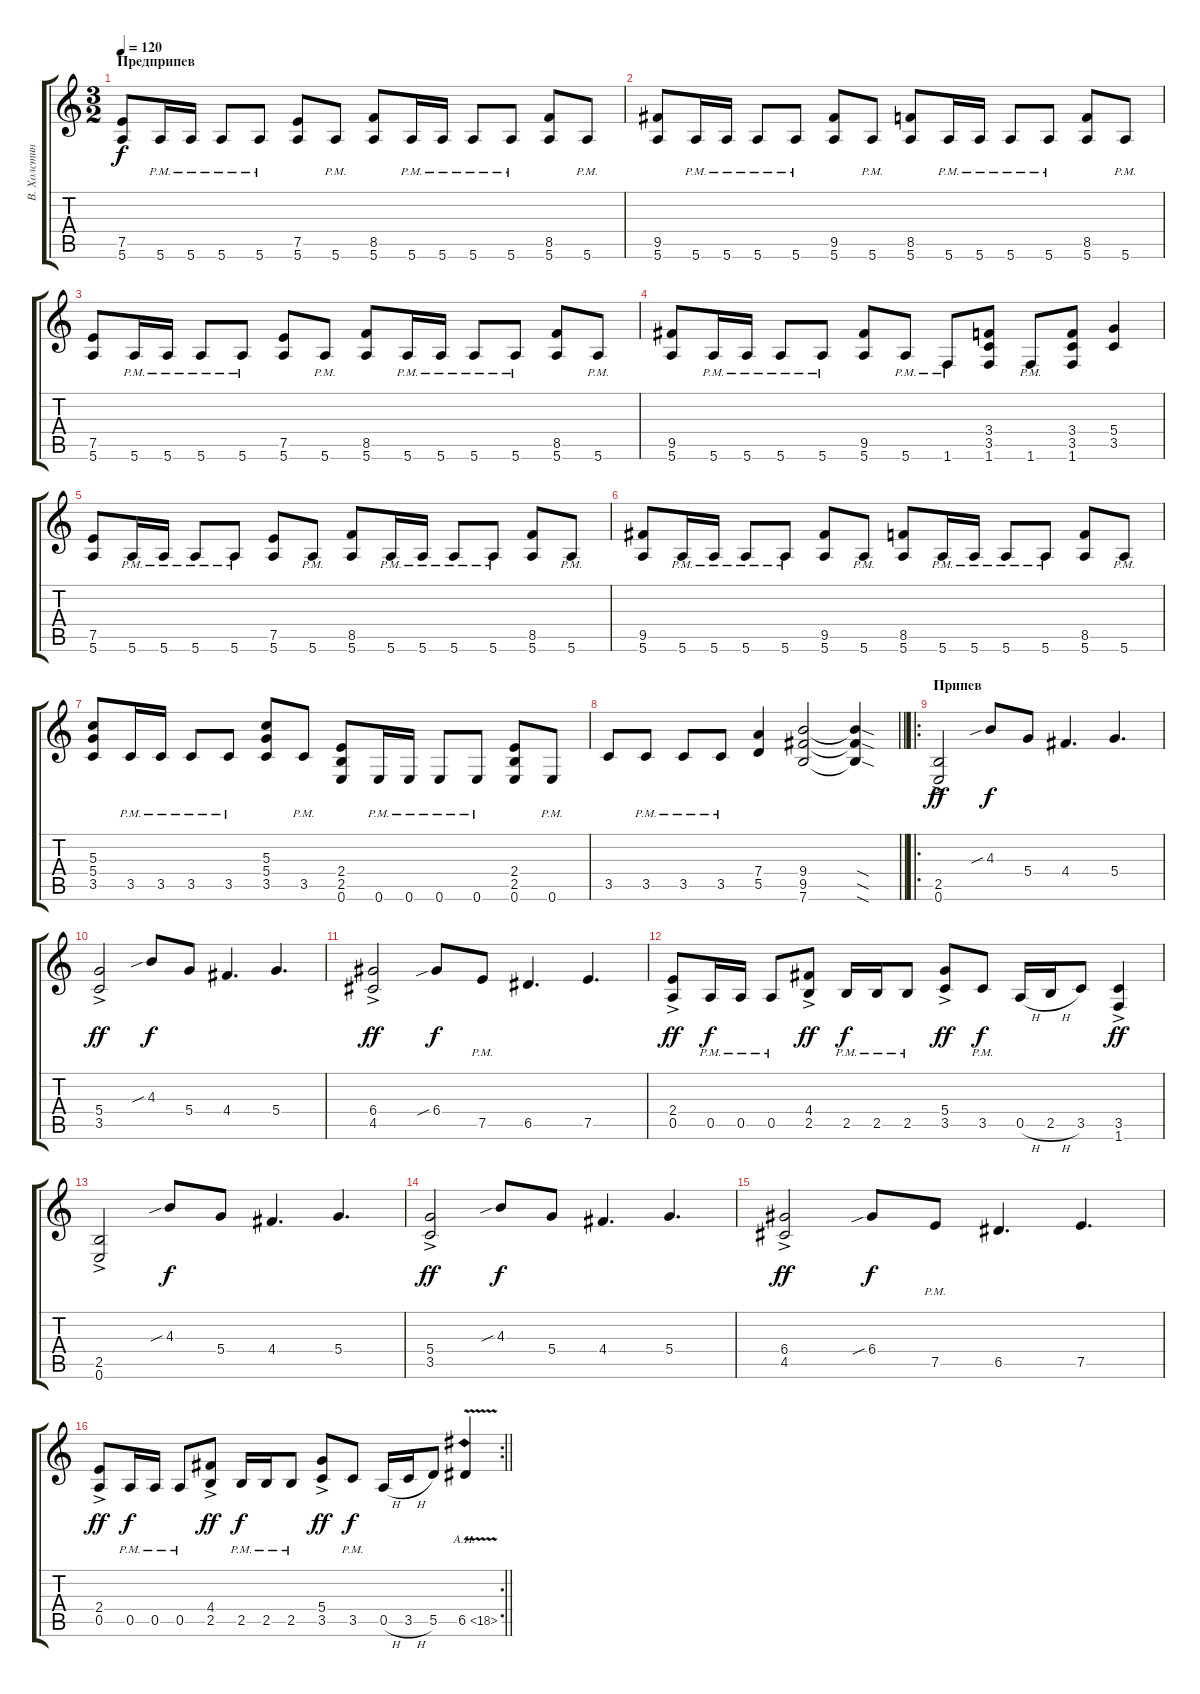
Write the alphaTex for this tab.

\track ("В. Холстинин" "В. Холстин") {instrument distortionguitar}
\staff {score tabs}
\tuning (E4 B3 G3 D3 A2 E2) {hide}
\ts (3 2)
\section ("" "Предприпев")
\tempo 120
\clef g2
\ks c
(7.5 5.6).8{dy f} 5.6{pm}.16 5.6{pm}.16 5.6{pm}.8 5.6{pm}.8 (7.5 5.6).8 5.6{pm}.8 (8.5 5.6).8 5.6{pm}.16 5.6{pm}.16 5.6{pm}.8 5.6{pm}.8 (8.5 5.6).8 5.6{pm}.8 |
(9.5 5.6).8 5.6{pm}.16 5.6{pm}.16 5.6{pm}.8 5.6{pm}.8 (9.5 5.6).8 5.6{pm}.8 (8.5 5.6).8 5.6{pm}.16 5.6{pm}.16 5.6{pm}.8 5.6{pm}.8 (8.5 5.6).8 5.6{pm}.8 |
(7.5 5.6).8 5.6{pm}.16 5.6{pm}.16 5.6{pm}.8 5.6{pm}.8 (7.5 5.6).8 5.6{pm}.8 (8.5 5.6).8 5.6{pm}.16 5.6{pm}.16 5.6{pm}.8 5.6{pm}.8 (8.5 5.6).8 5.6{pm}.8 |
(9.5 5.6).8 5.6{pm}.16 5.6{pm}.16 5.6{pm}.8 5.6{pm}.8 (9.5 5.6).8 5.6{pm}.8 1.6{pm}.8 (3.4 3.5 1.6).8 1.6{pm}.8 (3.4 3.5 1.6).8 (5.4 3.5).4 |
(7.5 5.6).8 5.6{pm}.16 5.6{pm}.16 5.6{pm}.8 5.6{pm}.8 (7.5 5.6).8 5.6{pm}.8 (8.5 5.6).8 5.6{pm}.16 5.6{pm}.16 5.6{pm}.8 5.6{pm}.8 (8.5 5.6).8 5.6{pm}.8 |
(9.5 5.6).8 5.6{pm}.16 5.6{pm}.16 5.6{pm}.8 5.6{pm}.8 (9.5 5.6).8 5.6{pm}.8 (8.5 5.6).8 5.6{pm}.16 5.6{pm}.16 5.6{pm}.8 5.6{pm}.8 (8.5 5.6).8 5.6{pm}.8 |
(5.3 5.4 3.5).8 3.5{pm}.16 3.5{pm}.16 3.5{pm}.8 3.5{pm}.8 (5.3 5.4 3.5).8 3.5{pm}.8 (2.4 2.5 0.6).8 0.6{pm}.16 0.6{pm}.16 0.6{pm}.8 0.6{pm}.8 (2.4 2.5 0.6).8 0.6{pm}.8 |
\barLineRight lightlight
3.5.8 3.5{pm}.8 3.5{pm}.8 3.5{pm}.8 (7.4 5.5).4 (9.4 9.5 7.6).2 (9.4{sod t} 9.5{sod t} 7.6{sod t}).4 |
\ro
\section ("" "Припев")
(2.5{ac} 0.6{ac}).2{dy ff} 4.3{sib}.8{dy f} 5.4.8 4.4.4{d} 5.4.4{d} |
(5.4{ac} 3.5{ac}).2{dy ff} 4.3{sib}.8{dy f} 5.4.8 4.4.4{d} 5.4.4{d} |
(6.4{ac} 4.5{ac}).2{dy ff} 6.4{sib}.8{dy f} 7.5{pm}.8 6.5.4{d} 7.5.4{d} |
(2.4{ac} 0.5{ac}).8{dy ff} 0.5{pm}.16{dy f} 0.5{pm}.16 0.5{pm}.8 (4.4{ac} 2.5{ac}).8{dy ff} 2.5{pm}.16{dy f} 2.5{pm}.16 2.5{pm}.8 (5.4{ac} 3.5{ac}).8{dy ff} 3.5{pm}.8{dy f} 0.5{h}.16 2.5{h}.16 3.5.8 (3.5{ac} 1.6{ac}).4{dy ff} |
(2.5{ac} 0.6{ac}).2 4.3{sib}.8{dy f} 5.4.8 4.4.4{d} 5.4.4{d} |
(5.4{ac} 3.5{ac}).2{dy ff} 4.3{sib}.8{dy f} 5.4.8 4.4.4{d} 5.4.4{d} |
(6.4{ac} 4.5{ac}).2{dy ff} 6.4{sib}.8{dy f} 7.5{pm}.8 6.5.4{d} 7.5.4{d} |
\rc 2
\barLineRight lightlight
(2.4{ac} 0.5{ac}).8{dy ff} 0.5{pm}.16{dy f} 0.5{pm}.16 0.5{pm}.8 (4.4{ac} 2.5{ac}).8{dy ff} 2.5{pm}.16{dy f} 2.5{pm}.16 2.5{pm}.8 (5.4{ac} 3.5{ac}).8{dy ff} 3.5{pm}.8{dy f} 0.5{h}.16 3.5{h}.16 5.5.8 6.5{ah 12 v}.4
